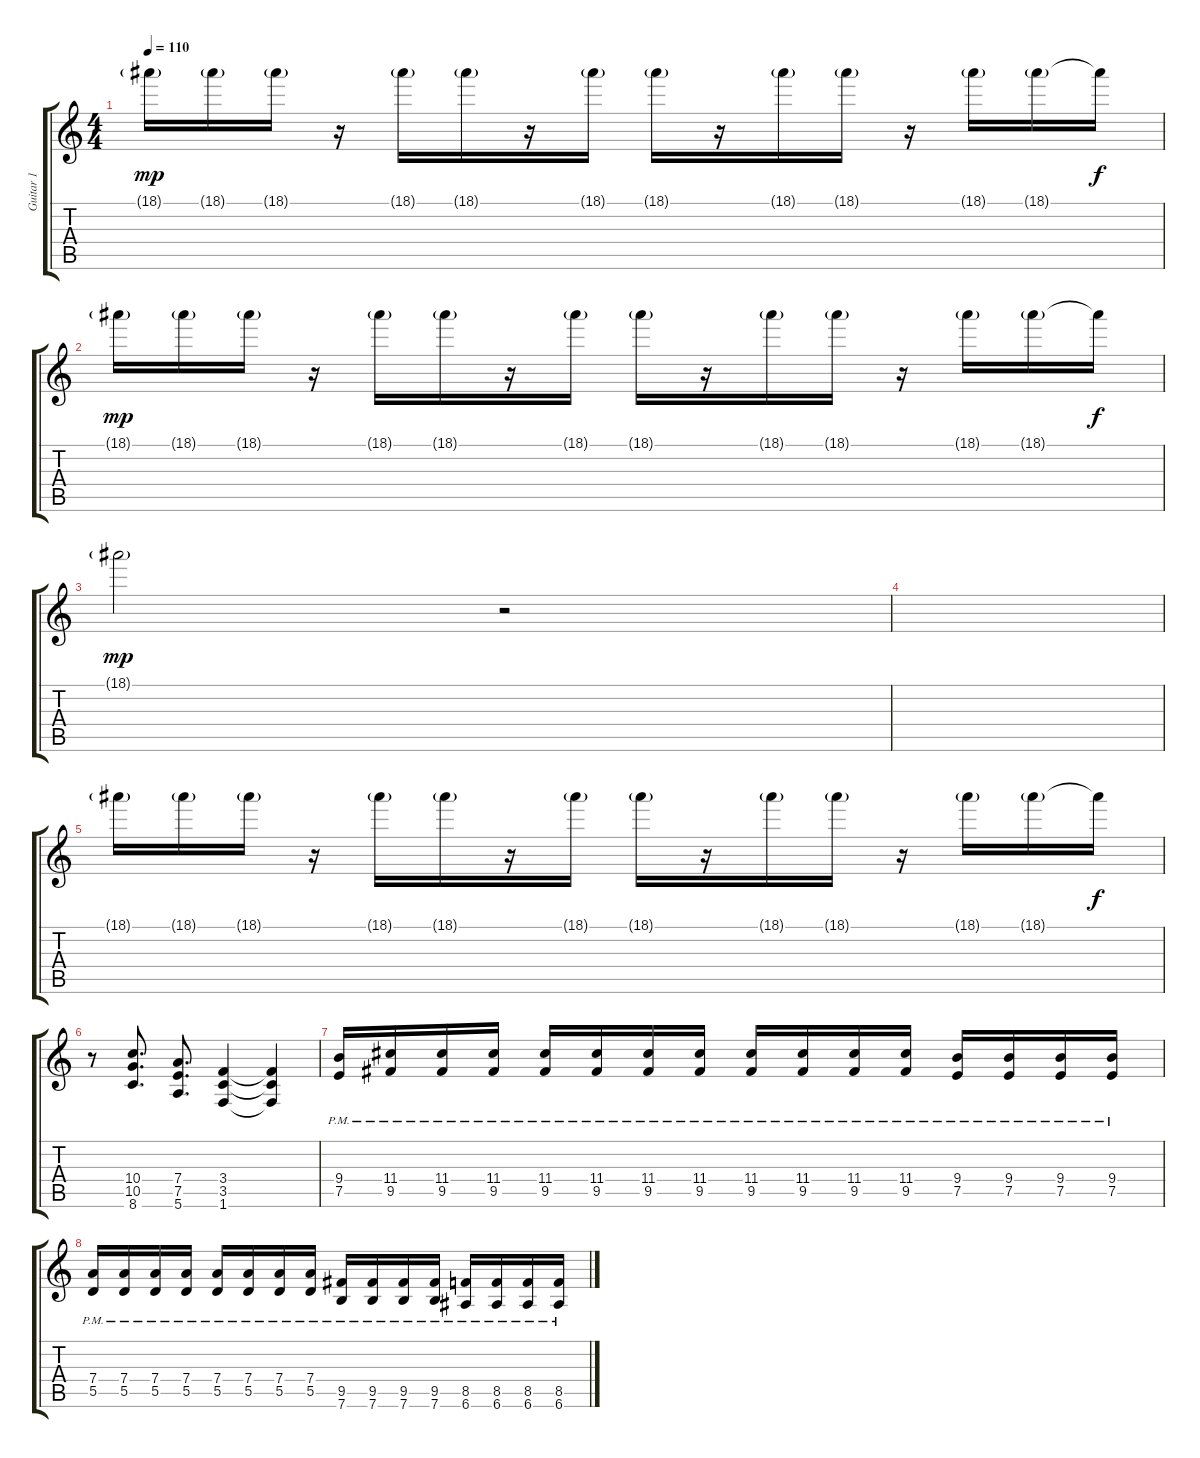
\track ("Guitar 1" "Guitar 1") {instrument distortionguitar}
\staff {score tabs}
\tuning (E4 B3 G3 D3 A2 E2) {hide}
\ts (4 4)
\tempo 110
\clef g2
\ks c
18.1{g}.16{dy mp} 18.1{g}.16 18.1{g}.16 r.16 18.1{g}.16 18.1{g}.16 r.16 18.1{g}.16 18.1{g}.16 r.16 18.1{g}.16 18.1{g}.16 r.16 18.1{g}.16 18.1{g}.16 18.1{t}.16{dy f} |
18.1{g}.16{dy mp} 18.1{g}.16 18.1{g}.16 r.16 18.1{g}.16 18.1{g}.16 r.16 18.1{g}.16 18.1{g}.16 r.16 18.1{g}.16 18.1{g}.16 r.16 18.1{g}.16 18.1{g}.16 18.1{t}.16{dy f} |
18.1{g}.2{dy mp} r.2 |
|
18.1{g}.16 18.1{g}.16 18.1{g}.16 r.16 18.1{g}.16 18.1{g}.16 r.16 18.1{g}.16 18.1{g}.16 r.16 18.1{g}.16 18.1{g}.16 r.16 18.1{g}.16 18.1{g}.16 18.1{t}.16{dy f} |
r.8 (10.4 10.5 8.6).8{d} (7.4 7.5 5.6).8{d} (3.4 3.5 1.6).4 (3.4{t} 3.5{t} 1.6{t}).4 |
(9.4{pm} 7.5{pm}).16 (11.4{pm} 9.5{pm}).16 (11.4{pm} 9.5{pm}).16 (11.4{pm} 9.5{pm}).16 (11.4{pm} 9.5{pm}).16 (11.4{pm} 9.5{pm}).16 (11.4{pm} 9.5{pm}).16 (11.4{pm} 9.5{pm}).16 (11.4{pm} 9.5{pm}).16 (11.4{pm} 9.5{pm}).16 (11.4{pm} 9.5{pm}).16 (11.4{pm} 9.5{pm}).16 (9.4{pm} 7.5{pm}).16 (9.4{pm} 7.5{pm}).16 (9.4{pm} 7.5{pm}).16 (9.4{pm} 7.5{pm}).16 |
(7.4{pm} 5.5{pm}).16 (7.4{pm} 5.5{pm}).16 (7.4{pm} 5.5{pm}).16 (7.4{pm} 5.5{pm}).16 (7.4{pm} 5.5{pm}).16 (7.4{pm} 5.5{pm}).16 (7.4{pm} 5.5{pm}).16 (7.4{pm} 5.5{pm}).16 (9.5{pm} 7.6{pm}).16 (9.5{pm} 7.6{pm}).16 (9.5{pm} 7.6{pm}).16 (9.5{pm} 7.6{pm}).16 (8.5{pm} 6.6{pm}).16 (8.5{pm} 6.6{pm}).16 (8.5{pm} 6.6{pm}).16 (8.5{pm} 6.6{pm}).16
